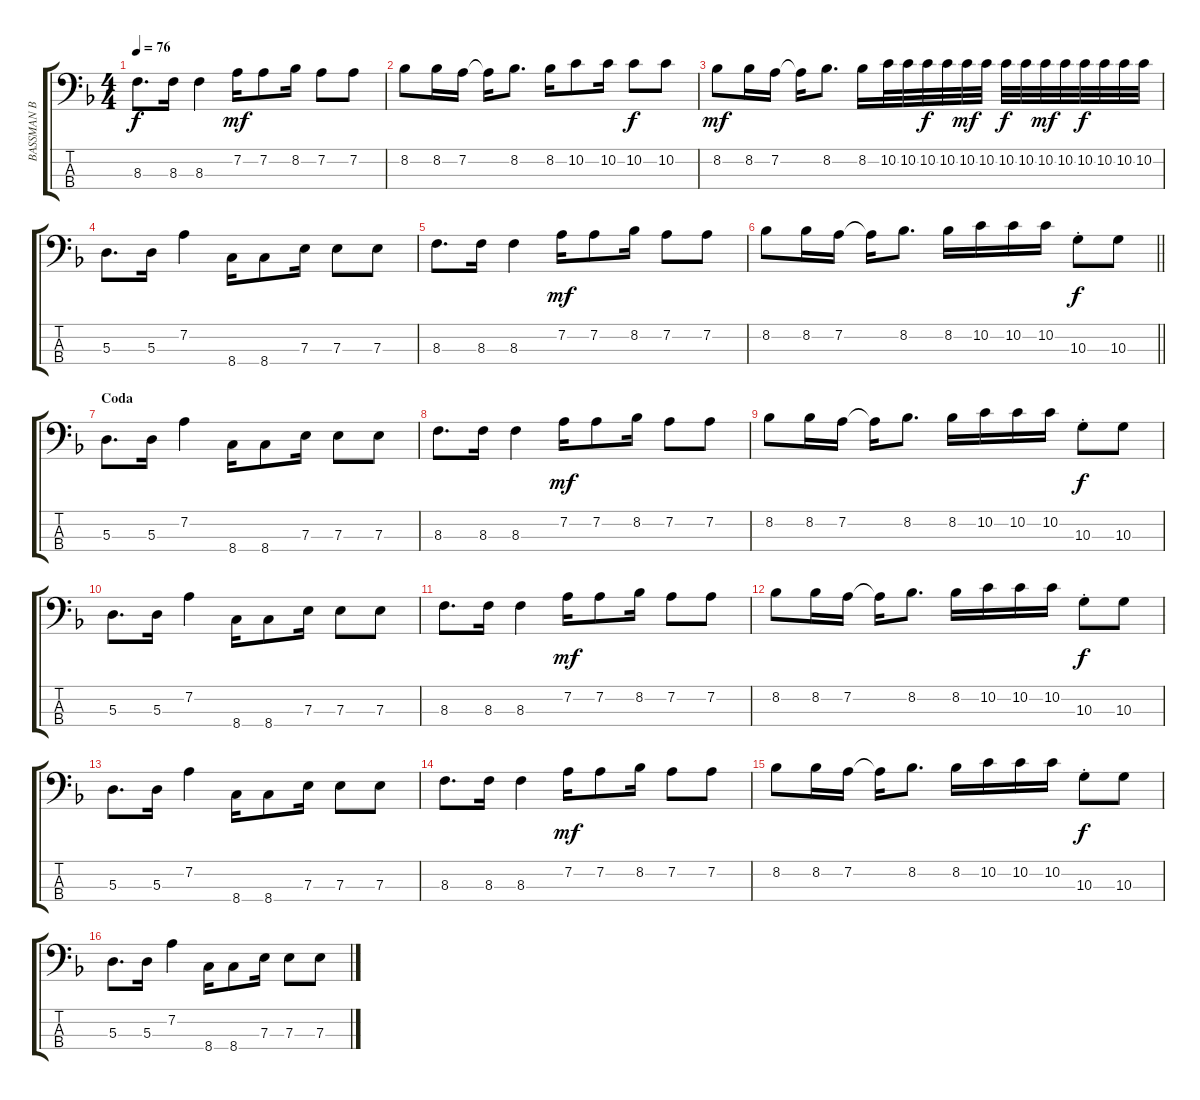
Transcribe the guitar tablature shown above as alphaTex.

\track ("BASSMAN B" "BASSMAN B") {instrument electricbassfinger}
\staff {score tabs}
\tuning (G2 D2 A1 E1) {hide}
\ts (4 4)
\tempo 76
\clef f4
\ks f
8.3.8{d dy f} 8.3.16 8.3.4 7.2.16{dy mf} 7.2.8 8.2.16 7.2.8 7.2.8 |
8.2.8 8.2.16 7.2.16{beam split} 7.2{t}.16 8.2.8{d beam split} 8.2.16 10.2.8 10.2.16 10.2.8{dy f} 10.2.8 |
8.2.8{dy mf} 8.2.16 7.2.16{beam split} 7.2{t}.16 8.2.8{d beam split} 8.2.16 10.2.32 10.2.32 10.2.32{dy f} 10.2.32 10.2.32{dy mf} 10.2.32 10.2.32{dy f} 10.2.32 10.2.32{dy mf} 10.2.32 10.2.32{dy f} 10.2.32 10.2.32 10.2.32 |
5.3.8{d} 5.3.16 7.2.4 8.4.16 8.4.8 7.3.16 7.3.8 7.3.8 |
8.3.8{d} 8.3.16 8.3.4 7.2.16{dy mf} 7.2.8 8.2.16 7.2.8 7.2.8 |
\barLineRight lightlight
8.2.8 8.2.16 7.2.16{beam split} 7.2{t}.16 8.2.8{d beam split} 8.2.16 10.2.16 10.2.16 10.2.16 10.3{st}.8{dy f} 10.3.8 |
\section ("" "Coda")
5.3.8{d} 5.3.16 7.2.4 8.4.16 8.4.8 7.3.16 7.3.8 7.3.8 |
8.3.8{d} 8.3.16 8.3.4 7.2.16{dy mf} 7.2.8 8.2.16 7.2.8 7.2.8 |
8.2.8 8.2.16 7.2.16{beam split} 7.2{t}.16 8.2.8{d beam split} 8.2.16 10.2.16 10.2.16 10.2.16 10.3{st}.8{dy f} 10.3.8 |
5.3.8{d} 5.3.16 7.2.4 8.4.16 8.4.8 7.3.16 7.3.8 7.3.8 |
8.3.8{d} 8.3.16 8.3.4 7.2.16{dy mf} 7.2.8 8.2.16 7.2.8 7.2.8 |
8.2.8 8.2.16 7.2.16{beam split} 7.2{t}.16 8.2.8{d beam split} 8.2.16 10.2.16 10.2.16 10.2.16 10.3{st}.8{dy f} 10.3.8 |
5.3.8{d} 5.3.16 7.2.4 8.4.16 8.4.8 7.3.16 7.3.8 7.3.8 |
8.3.8{d} 8.3.16 8.3.4 7.2.16{dy mf} 7.2.8 8.2.16 7.2.8 7.2.8 |
8.2.8 8.2.16 7.2.16{beam split} 7.2{t}.16 8.2.8{d beam split} 8.2.16 10.2.16 10.2.16 10.2.16 10.3{st}.8{dy f} 10.3.8 |
5.3.8{d} 5.3.16 7.2.4 8.4.16 8.4.8 7.3.16 7.3.8 7.3.8
